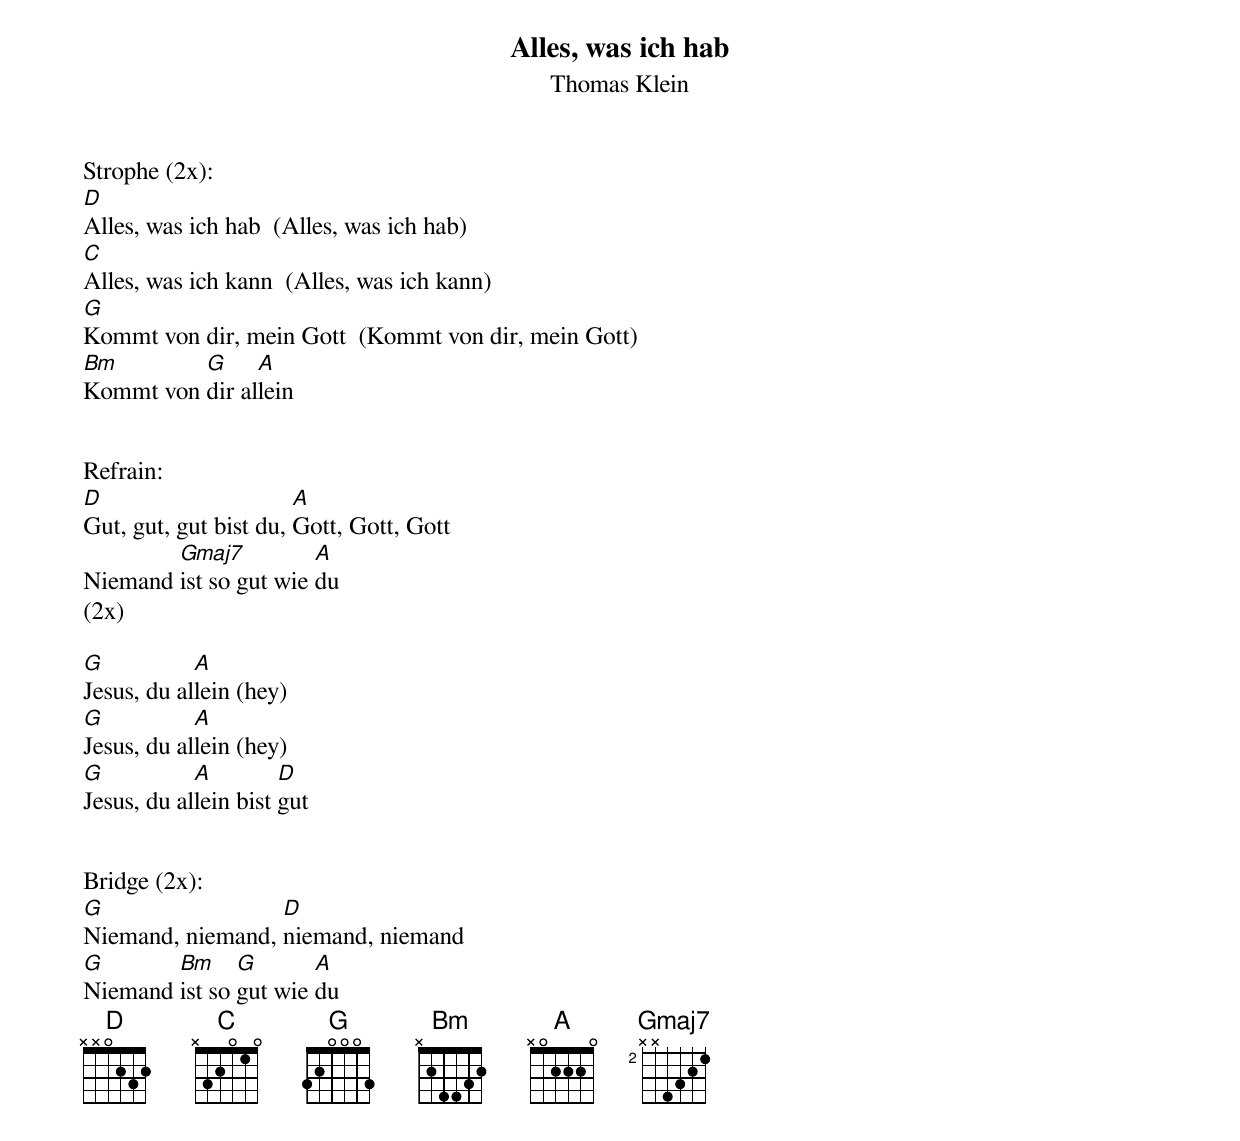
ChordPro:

{title:Alles, was ich hab}
{subtitle:Thomas Klein}
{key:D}

Strophe (2x):
[D]Alles, was ich hab  (Alles, was ich hab)
[C]Alles, was ich kann  (Alles, was ich kann)
[G]Kommt von dir, mein Gott  (Kommt von dir, mein Gott)
[Bm]Kommt von [G]dir al[A]lein


Refrain:
[D]Gut, gut, gut bist du, [A]Gott, Gott, Gott
Niemand [Gmaj7]ist so gut wie [A]du
(2x)

[G]Jesus, du al[A]lein (hey)
[G]Jesus, du al[A]lein (hey)
[G]Jesus, du al[A]lein bist [D]gut


Bridge (2x):
[G]Niemand, niemand, [D]niemand, niemand
[G]Niemand [Bm]ist so [G]gut wie [A]du
